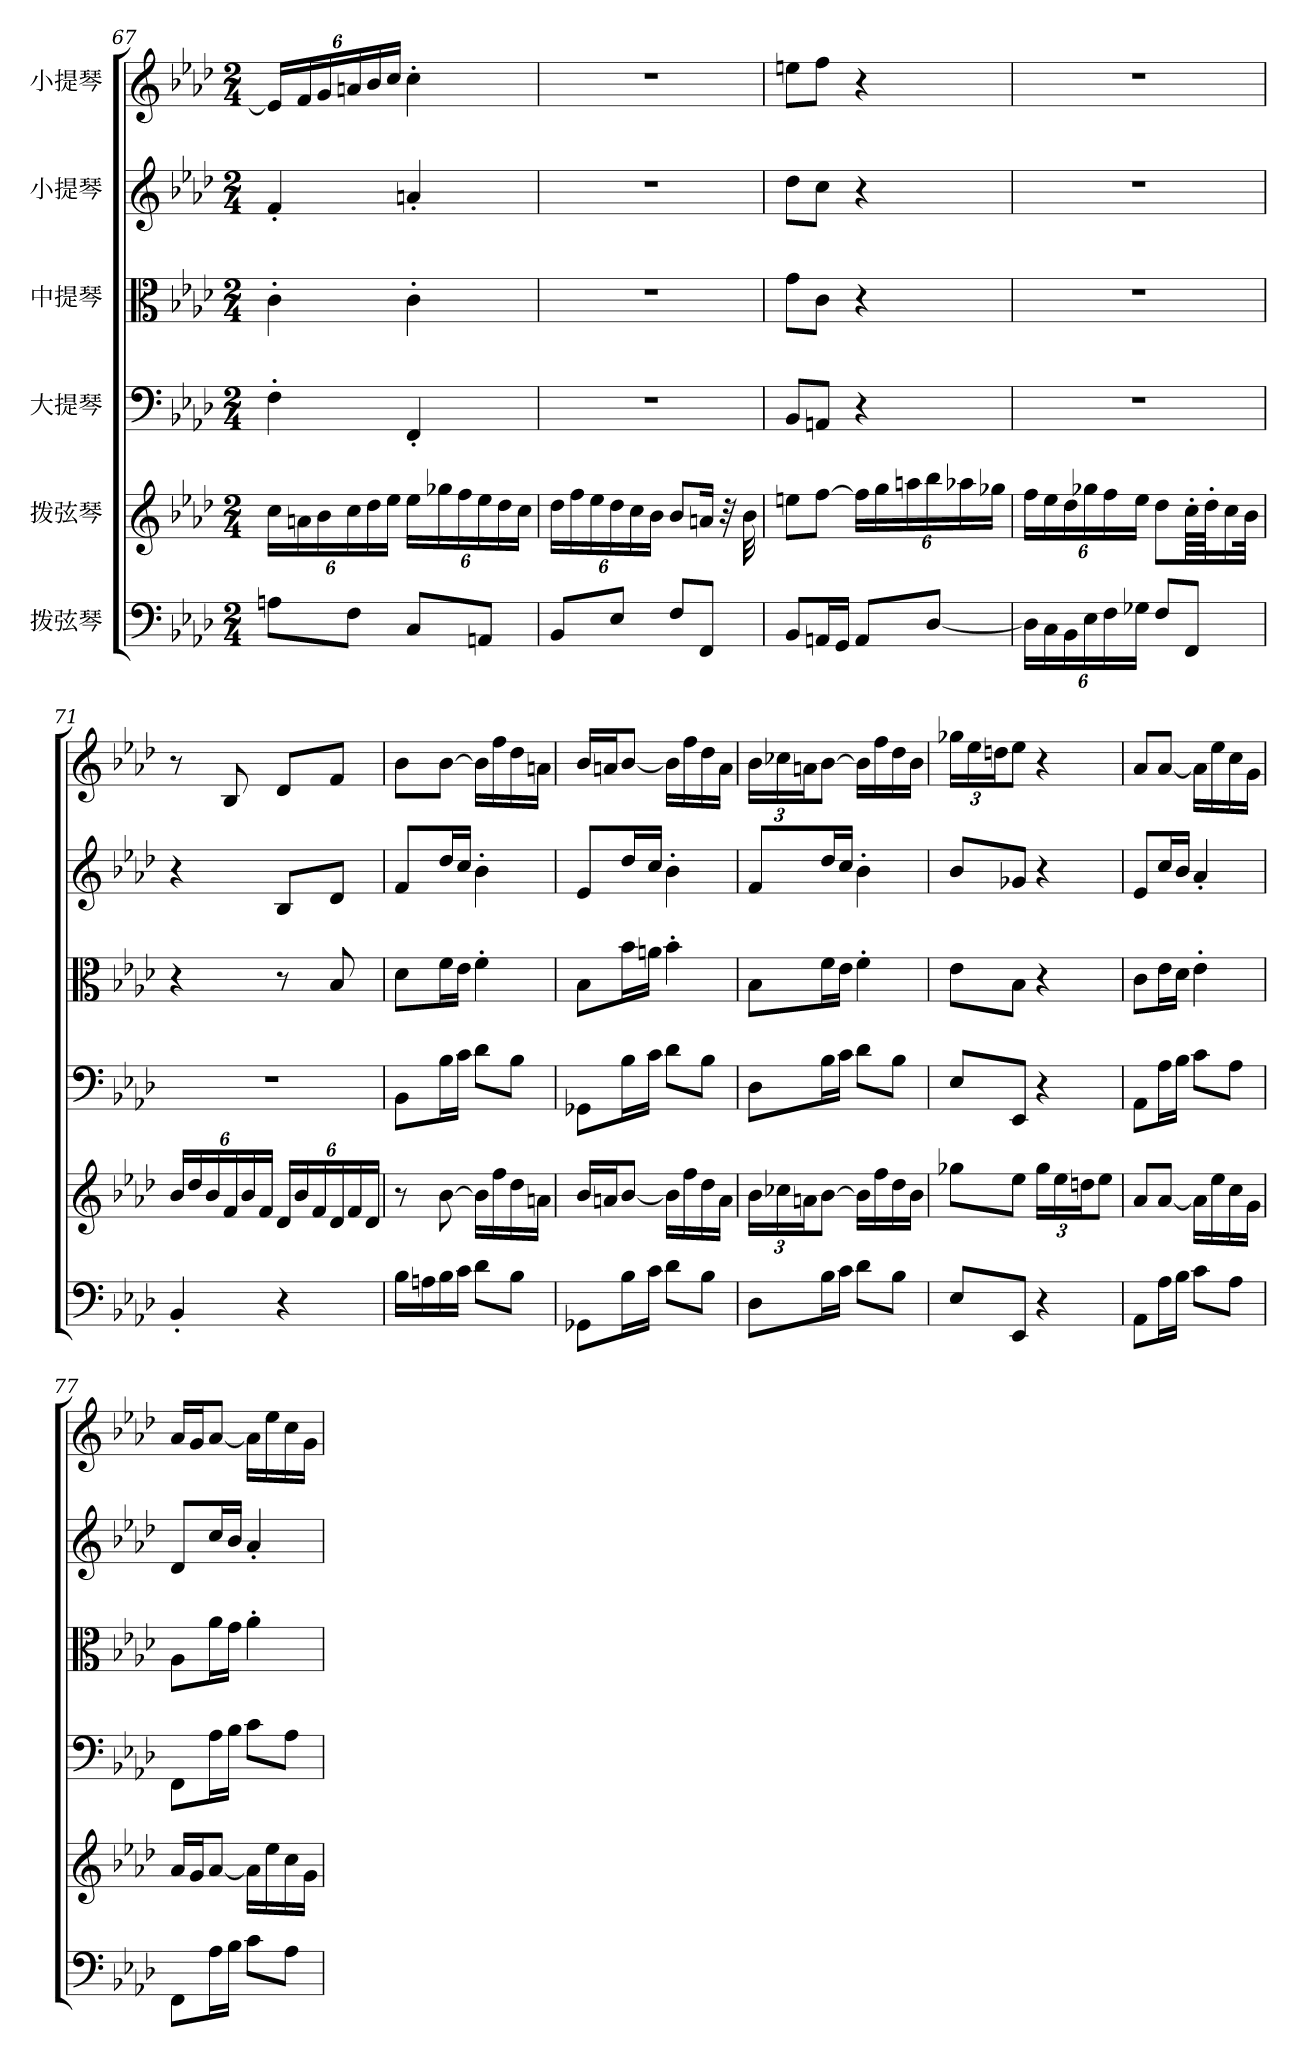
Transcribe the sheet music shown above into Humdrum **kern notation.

**kern	**kern	**kern	**kern	**kern	**kern
*part6	*part5	*part4	*part3	*part2	*part1
*staff6	*staff5	*staff4	*staff3	*staff2	*staff1
*I"拨弦琴	*I"拨弦琴	*I"大提琴	*I"中提琴	*I"小提琴	*I"小提琴
*clefF4	*clefG2	*clefF4	*clefC3	*clefG2	*clefG2
*k[b-e-a-d-]	*k[b-e-a-d-]	*k[b-e-a-d-]	*k[b-e-a-d-]	*k[b-e-a-d-]	*k[b-e-a-d-]
*M2/4	*M2/4	*M2/4	*M2/4	*M2/4	*M2/4
*	*Xbrackettup	*	*	*	*Xbrackettup
=67	=67	=67	=67	=67	=67
8An\L	24cc\LL	4F'\	4c'\	4f'/	24e-/LL]
.	24an\	.	.	.	24f/
.	24b-\	.	.	.	24g/
8F\J	24cc\	.	.	.	24an/
.	24dd-\	.	.	.	24b-/
.	24ee-\JJ	.	.	.	24cc/JJ
8C/L	24ee-\LL	4FF'/	4c'\	4an'/	4cc'\
.	24gg-X\	.	.	.	.
.	24ff\	.	.	.	.
8AAn/J	24ee-\	.	.	.	.
.	24dd-\	.	.	.	.
.	24cc\JJ	.	.	.	.
=68	=68	=68	=68	=68	=68
8BB-/L	24dd-\LL	2r	2r	2r	2r
.	24ff\	.	.	.	.
.	24ee-\	.	.	.	.
8E-/J	24dd-\	.	.	.	.
.	24cc\	.	.	.	.
.	24b-\JJ	.	.	.	.
8F/L	8b-/L	.	.	.	.
8FF/J	16an/Jk	.	.	.	.
.	32r	.	.	.	.
.	32b-\	.	.	.	.
!!LO:PB:g=z
=69	=69	=69	=69	=69	=69
8BB-/L	8een\L	8BB-/L	8g\L	8dd-\L	8een\L
16AAn/L	[8ff\J	8AAn/J	8c\J	8cc\J	8ff\J
16GG/JJ	.	.	.	.	.
8AA/L	24ff\LL]	4r	4r	4r	4r
.	24gg\	.	.	.	.
.	24aan\	.	.	.	.
[8D-/J	24bb-\	.	.	.	.
.	24aa-X\	.	.	.	.
.	24gg-X\JJ	.	.	.	.
=70	=70	=70	=70	=70	=70
*Xbrackettup	*	*	*	*	*
24D-\LL]	24ff\LL	2r	2r	2r	2r
24C\	24ee-\	.	.	.	.
24BB-\	24dd-\	.	.	.	.
24E-\	24gg-X\	.	.	.	.
24F\	24ff\	.	.	.	.
24G-X\JJ	24ee-\JJ	.	.	.	.
8F/L	8dd-\L	.	.	.	.
8FF/J	64cc'\LLL	.	.	.	.
.	64dd-'\JJ	.	.	.	.
.	16cc\	.	.	.	.
.	32b-\JJk	.	.	.	.
=71	=71	=71	=71	=71	=71
4BB-'/	24b-/LL	2r	4r	4r	8r
.	24dd-/	.	.	.	.
.	24b-/	.	.	.	.
.	24f/	.	.	.	8B-/
.	24b-/	.	.	.	.
.	24f/JJ	.	.	.	.
4r	24d-/LL	.	8r	8B-/L	8d-/L
.	24b-/	.	.	.	.
.	24f/	.	.	.	.
.	24d-/	.	8B-/	8d-/J	8f/J
.	24f/	.	.	.	.
.	24d-/JJ	.	.	.	.
!!LO:LB:g=z
=72	=72	=72	=72	=72	=72
16B-\LL	8r	8BB-\L	8d-\L	8f/L	8b-\L
16An\	.	.	.	.	.
16B-\	[8b-\	16B-\L	16f\L	16dd-/L	[8b-\J
16c\JJ	.	16c\JJ	16e-\JJ	16cc/JJ	.
8d-\L	16b-\LL]	8d-\L	4f'\	4b-'\	16b-\LL]
.	16ff\	.	.	.	16ff\
8B-\J	16dd-\	8B-\J	.	.	16dd-\
.	16an\JJ	.	.	.	16an\JJ
=73	=73	=73	=73	=73	=73
8GG-X\L	16b-/LL	8GG-X\L	8B-\L	8e-/L	16b-/LL
.	16an/J	.	.	.	16an/J
16B-\L	[8b-/J	16B-\L	16b-\L	16dd-/L	[8b-/J
16c\JJ	.	16c\JJ	16an\JJ	16cc/JJ	.
8d-\L	16b-\LL]	8d-\L	4b-'\	4b-'\	16b-\LL]
.	16ff\	.	.	.	16ff\
8B-\J	16dd-\	8B-\J	.	.	16dd-\
.	16a\JJ	.	.	.	16a\JJ
=74	=74	=74	=74	=74	=74
8D-\L	24b-\LL	8D-\L	8B-\L	8f/L	24b-\LL
.	24cc-X\	.	.	.	24cc-X\
.	24an\J	.	.	.	24an\J
16B-\L	[8b-\J	16B-\L	16f\L	16dd-/L	[8b-\J
16c\JJ	.	16c\JJ	16e-\JJ	16cc/JJ	.
8d-\L	16b-\LL]	8d-\L	4f'\	4b-'\	16b-\LL]
.	16ff\	.	.	.	16ff\
8B-\J	16dd-\	8B-\J	.	.	16dd-\
.	16b-\JJ	.	.	.	16b-\JJ
=75	=75	=75	=75	=75	=75
8E-/L	8gg-X\L	8E-/L	8e-\L	8b-/L	24gg-X\LL
.	.	.	.	.	24ee-\
.	.	.	.	.	24ddn\J
8EE-/J	8ee-\J	8EE-/J	8B-\J	8g-X/J	8ee-\J
4r	24gg-\LL	4r	4r	4r	4r
.	24ee-\	.	.	.	.
.	24ddn\J	.	.	.	.
.	8ee-\J	.	.	.	.
!!LO:PB:g=z
=76	=76	=76	=76	=76	=76
8AA-\L	8a-/L	8AA-\L	8c\L	8e-/L	8a-/L
16A-\L	[8a-/J	16A-\L	16e-\L	16cc/L	[8a-/J
16B-\JJ	.	16B-\JJ	16d-\JJ	16b-/JJ	.
8c\L	16a-\LL]	8c\L	4e-'\	4a-'/	16a-\LL]
.	16ee-\	.	.	.	16ee-\
8A-\J	16cc\	8A-\J	.	.	16cc\
.	16g\JJ	.	.	.	16g\JJ
=77	=77	=77	=77	=77	=77
8FF\L	16a-/LL	8FF\L	8A-\L	8d-/L	16a-/LL
.	16g/J	.	.	.	16g/J
16A-\L	[8a-/J	16A-\L	16a-\L	16cc/L	[8a-/J
16B-\JJ	.	16B-\JJ	16g\JJ	16b-/JJ	.
8c\L	16a-\LL]	8c\L	4a-'\	4a-'/	16a-\LL]
.	16ee-\	.	.	.	16ee-\
8A-\J	16cc\	8A-\J	.	.	16cc\
.	16g\JJ	.	.	.	16g\JJ
=	=	=	=	=	=
*-	*-	*-	*-	*-	*-
